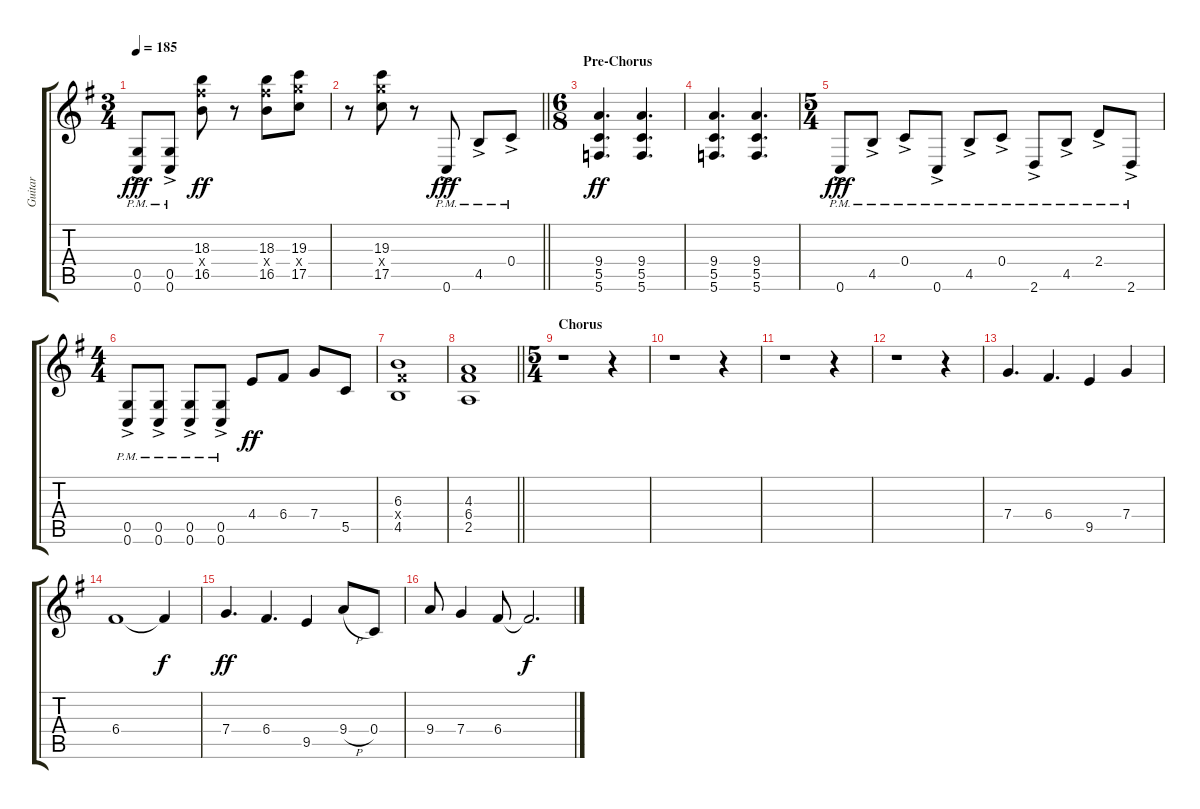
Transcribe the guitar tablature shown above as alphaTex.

\track ("Guitar " "Guitar ") {instrument distortionguitar}
\staff {score tabs}
\tuning (D4 A3 F3 C3 G2 C2) {hide}
\ts (3 4)
\tempo 185
\clef g2
\ks g
(0.5{ac pm} 0.6{ac pm}).8{dy fff} (0.5{ac pm} 0.6{ac pm}).8 (18.3 18.4{x} 16.5).8{dy ff} r.8 (18.3 18.4{x} 16.5).8 (19.3 19.4{x} 17.5).8 |
\barLineRight lightlight
r.8 (19.3 19.4{x} 17.5).8 r.8 0.6{ac pm}.8{dy fff} 4.5{ac pm}.8 0.4{ac pm}.8 |
\ts (6 8)
\section ("" "Pre-Chorus")
(9.4 5.5 5.6).4{d dy ff} (9.4 5.5 5.6).4{d} |
(9.4 5.5 5.6).4{d} (9.4 5.5 5.6).4{d} |
\ts (5 4)
0.6{ac pm}.8{dy fff} 4.5{ac pm}.8 0.4{ac pm}.8 0.6{ac pm}.8 4.5{ac pm}.8 0.4{ac pm}.8 2.6{ac pm}.8 4.5{ac pm}.8 2.4{ac pm}.8 2.6{ac pm}.8 |
\ts (4 4)
(0.5{ac pm} 0.6{ac pm}).8 (0.5{ac pm} 0.6{ac pm}).8 (0.5{ac pm} 0.6{ac pm}).8 (0.5{ac pm} 0.6{ac pm}).8 4.4.8{dy ff} 6.4.8 7.4.8 5.5.8 |
(6.3 6.4{x} 4.5).1 |
\barLineRight lightlight
(4.3 6.4 2.5).1 |
\ts (5 4)
\section ("" "Chorus")
r.1 r.4 |
r.1 r.4 |
r.1 r.4 |
r.1 r.4 |
7.4.4{d} 6.4.4{d} 9.5.4 7.4.4 |
6.4.1 6.4{t}.4{dy f} |
7.4.4{d dy ff} 6.4.4{d} 9.5.4 9.4{h}.8 0.4.8 |
9.4.8 7.4.4 6.4.8 6.4{t}.2{d dy f}
